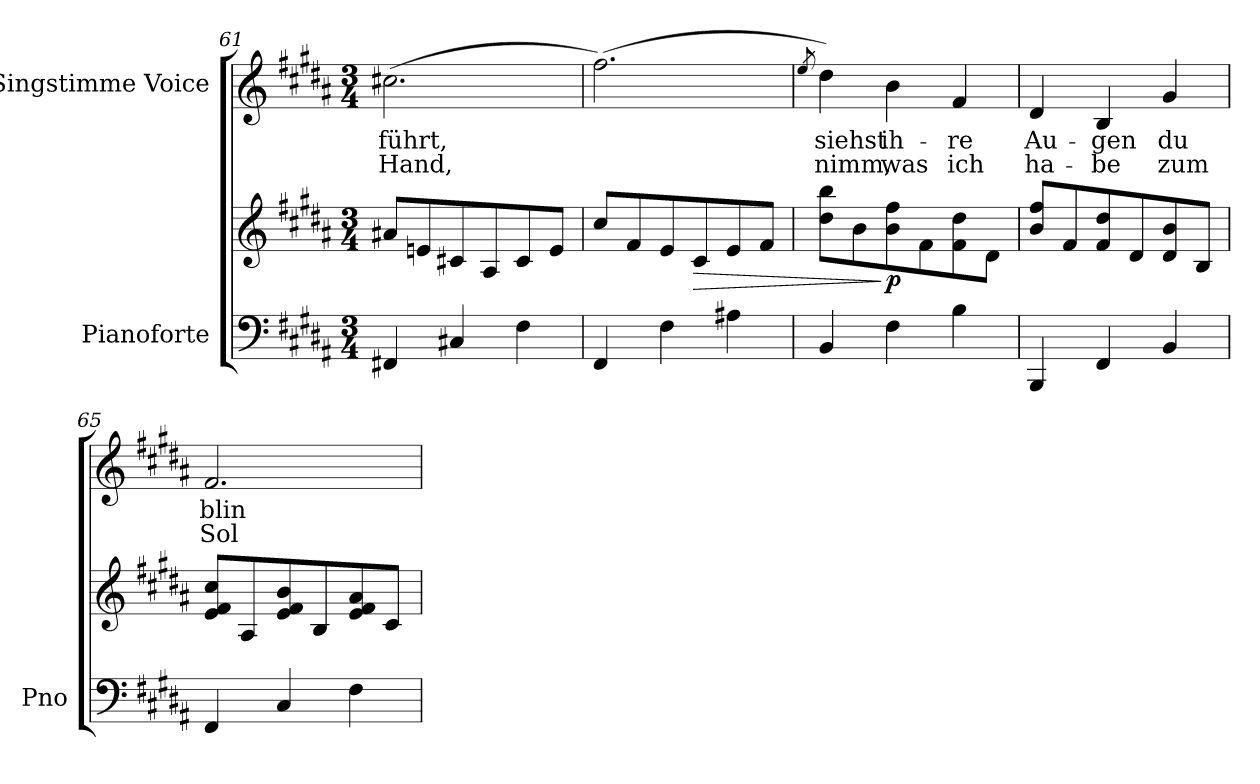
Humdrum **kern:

**kern	**kern	**dynam	**kern	**text	**text
*part2	*part2	*part2	*part1	*part1	*part1
*staff3	*staff2	*staff2/3	*staff1	*staff1	*staff1
*I"Pianoforte	*	*	*I"Singstimme Voice	*	*
*I'Pno	*	*	*	*	*
*clefF4	*clefG2	*	*clefG2	*	*
*k[f#c#g#d#a#]	*k[f#c#g#d#a#]	*	*k[f#c#g#d#a#]	*	*
*M3/4	*M3/4	*	*M3/4	*	*
=61	=61	=61	=61	=61	=61
4FF#X/	8a#X/L	.	(2.cc#X\	führt,	Hand,
.	8en/	.	.	.	.
4C#X/	8c#X/	.	.	.	.
.	8A#/	.	.	.	.
4F#\	8c#/	.	.	.	.
.	8e/J	.	.	.	.
=62	=62	=62	=62	=62	=62
4FF#/	8cc#/L	.	(2.ff#\)	.	.
.	8f#/	.	.	.	.
4F#\	8e/	.	.	.	.
!	!	!LO:HP:b	!	!	!
.	8c#/	>	.	.	.
4A#X\	8e/	.	.	.	.
.	8f#/J	.	.	.	.
=63	=63	=63	=63	=63	=63
.	.	.	8qee/	.	.
4BB/	8dd#\ 8bb\L	.	4dd#\)	siehst	nimm,
.	8b\	.	.	.	.
!	!	!LO:DY:n=1:b	!	!	!
4F#\	8b\ 8ff#\	] p	4b\	ih-	was
.	8f#\	.	.	.	.
4B\	8f#\ 8dd#\	.	4f#/	-re	ich
.	8d#\J	.	.	.	.
=64	=64	=64	=64	=64	=64
4BBB/	8b/ 8ff#/L	.	4d#/	Au-	ha-
.	8f#/	.	.	.	.
4FF#/	8f#/ 8dd#/	.	4B/	-gen	-be
.	8d#/	.	.	.	.
4BB/	8d#/ 8b/	.	4g#/	du	zum
.	8B/J	.	.	.	.
=65	=65	=65	=65	=65	=65
4FF#/	8e/ 8f#/ 8cc#/L	.	2.f#/	blin-	Sol-
.	8A#/	.	.	.	.
4C#/	8e/ 8f#/ 8b/	.	.	.	.
.	8B/	.	.	.	.
4F#\	8e/ 8f#/ 8a#/	.	.	.	.
.	8c#/J	.	.	.	.
=	=	=	=	=	=
*-	*-	*-	*-	*-	*-
